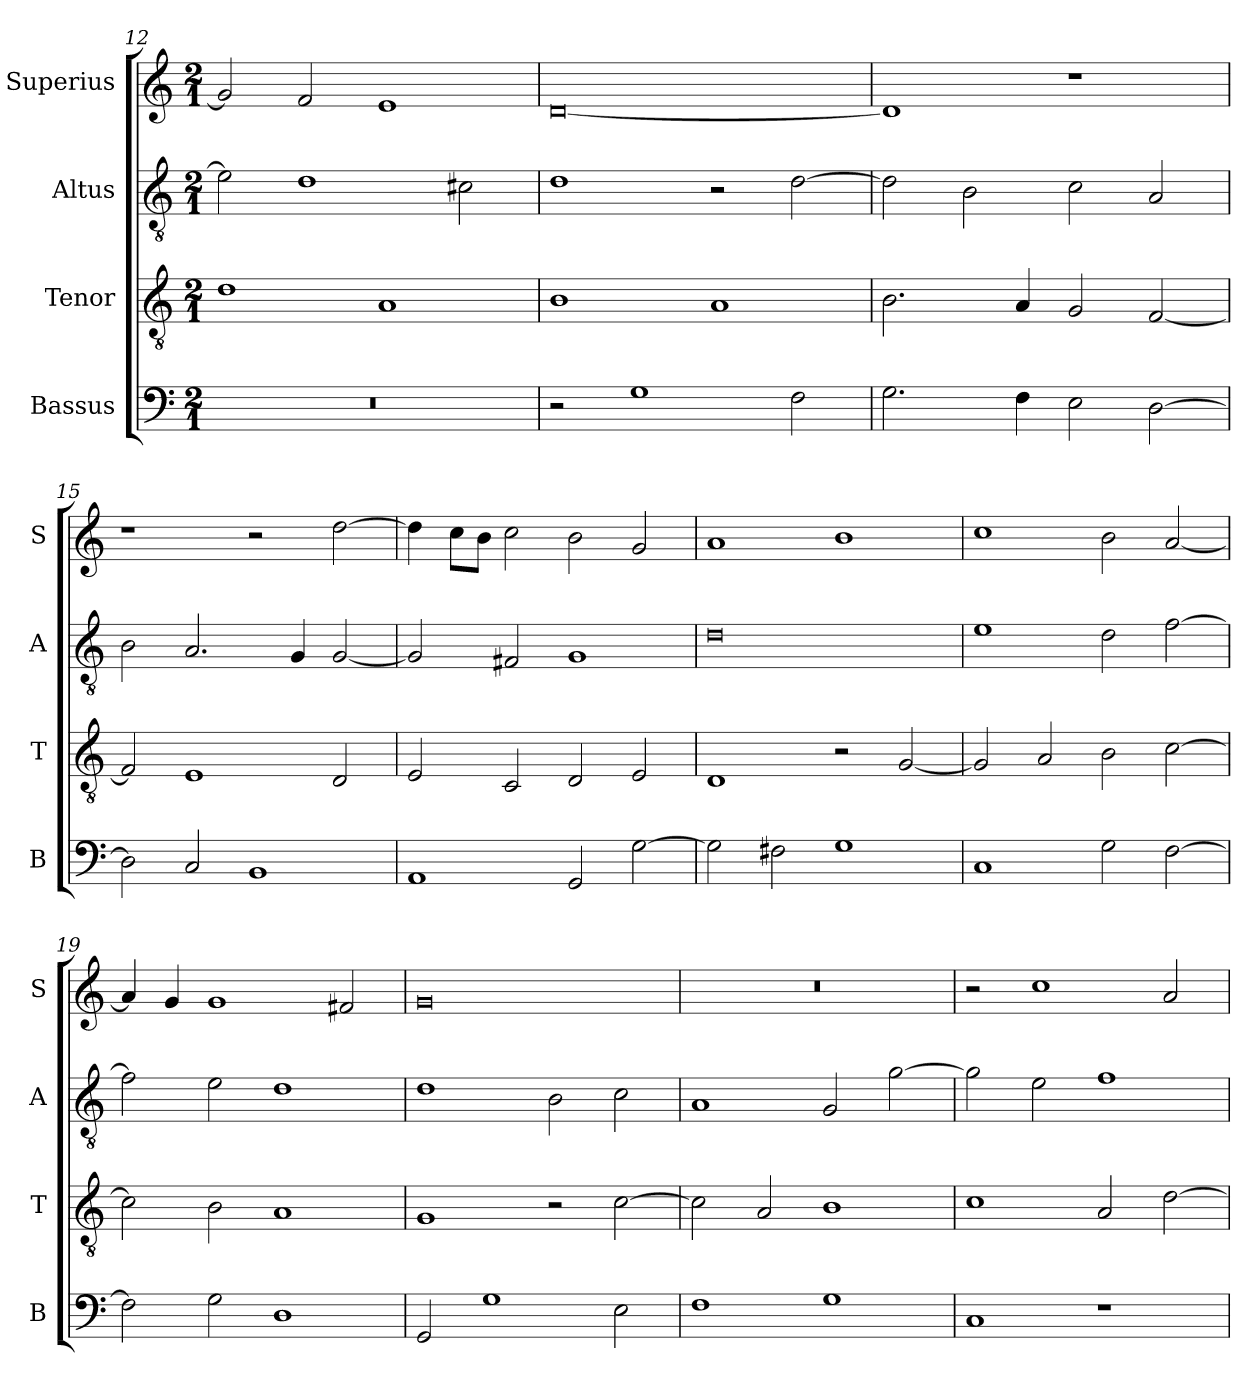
**kern	**kern	**kern	**kern
*part4	*part3	*part2	*part1
*staff4	*staff3	*staff2	*staff1
*I"Bassus	*I"Tenor	*I"Altus	*I"Superius
*I'B	*I'T	*I'A	*I'S
*clefF4	*clefGv2	*clefGv2	*clefG2
*k[]	*k[]	*k[]	*k[]
*C:	*C:	*C:	*C:
*M2/1	*M2/1	*M2/1	*M2/1
=12	=12	=12	=12
0r	1d	2e]	2g]
.	.	1d	2f
.	1A	.	1e
.	.	2c#X	.
=13	=13	=13	=13
2r	1B	1d	[0d
1G	.	.	.
.	1A	2r	.
2F	.	[2d	.
=14	=14	=14	=14
2.G	2.B	2d]	1d]
.	.	2B	.
4F	4A	.	.
2E	2G	2c	1r
[2D	[2F	2A	.
=15	=15	=15	=15
2D]	2F]	2B	1r
2C	1E	2.A	.
1BB	.	.	2r
.	.	4G	.
.	2D	[2G	[2dd
=16	=16	=16	=16
1AA	2E	2G]	4dd]
.	.	.	8ccL
.	.	.	8bJ
.	2C	2F#X	2cc
2GG	2D	1G	2b
[2G	2E	.	2g
=17	=17	=17	=17
2G]	1D	0d	1a
2F#X	.	.	.
1G	2r	.	1b
.	[2G	.	.
=18	=18	=18	=18
1C	2G]	1e	1cc
.	2A	.	.
2G	2B	2d	2b
[2F	[2c	[2f	[2a
=19	=19	=19	=19
2F]	2c]	2f]	4a]
.	.	.	4g
2G	2B	2e	1g
1D	1A	1d	.
.	.	.	2f#X
=20	=20	=20	=20
2GG	1G	1d	0g
1G	.	.	.
.	2r	2B	.
2E	[2c	2c	.
=21	=21	=21	=21
1F	2c]	1A	0r
.	2A	.	.
1G	1B	2G	.
.	.	[2g	.
=22	=22	=22	=22
1C	1c	2g]	2r
.	.	2e	1cc
1r	2A	1f	.
.	[2d	.	2a
=	=	=	=
*-	*-	*-	*-
